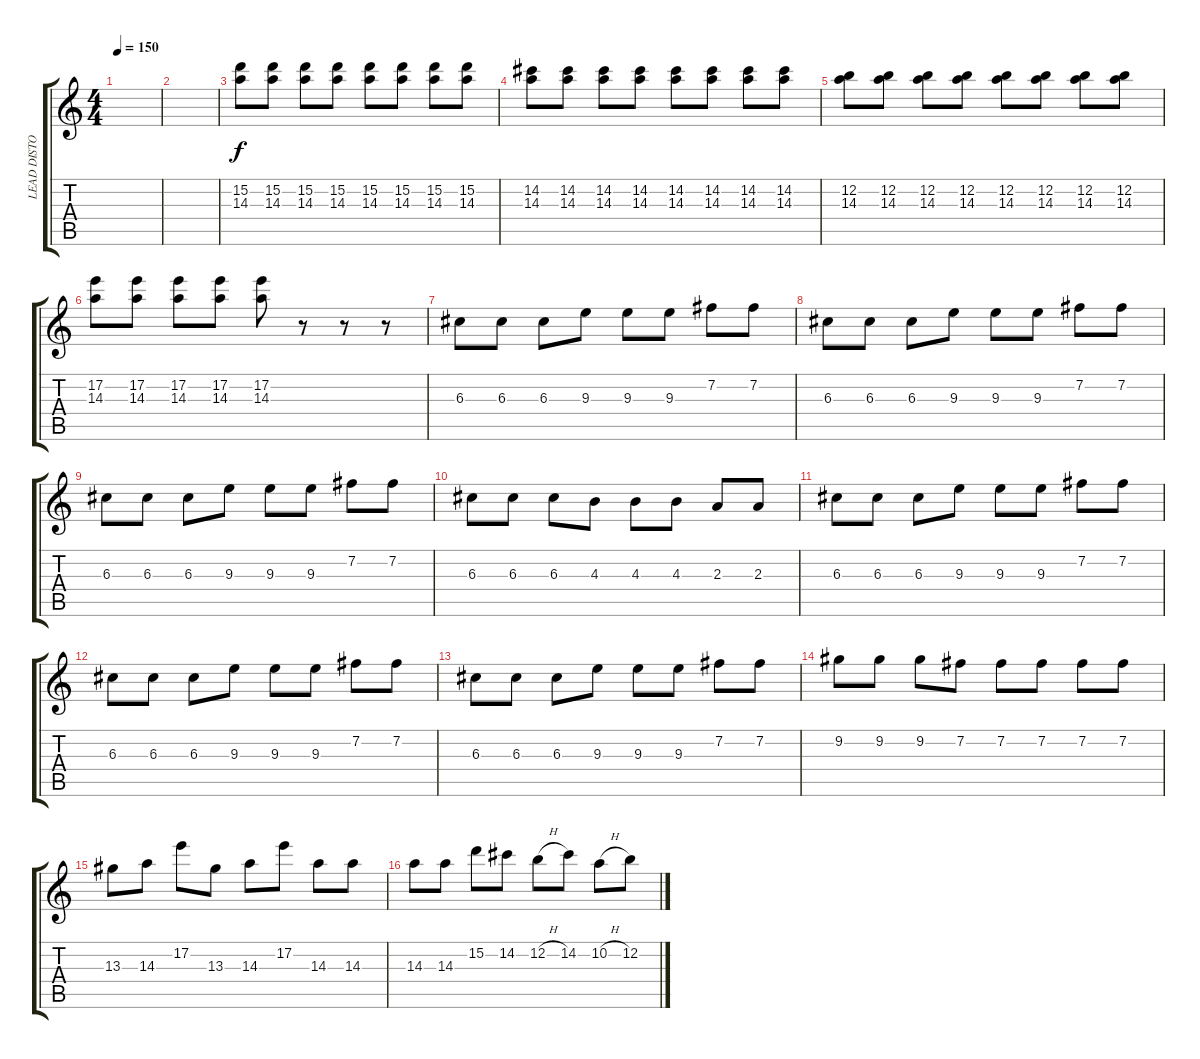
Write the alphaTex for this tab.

\track ("LEAD DISTORTED" "LEAD DISTO") {instrument overdrivenguitar}
\staff {score tabs}
\tuning (E4 B3 G3 D3 A2 D2) {hide}
\ts (4 4)
\tempo 150
\clef g2
\ks c
|
|
(15.2 14.3).8 (15.2 14.3).8 (15.2 14.3).8 (15.2 14.3).8 (15.2 14.3).8 (15.2 14.3).8 (15.2 14.3).8 (15.2 14.3).8 |
(14.2 14.3).8 (14.2 14.3).8 (14.2 14.3).8 (14.2 14.3).8 (14.2 14.3).8 (14.2 14.3).8 (14.2 14.3).8 (14.2 14.3).8 |
(12.2 14.3).8 (12.2 14.3).8 (12.2 14.3).8 (12.2 14.3).8 (12.2 14.3).8 (12.2 14.3).8 (12.2 14.3).8 (12.2 14.3).8 |
(17.2 14.3).8 (17.2 14.3).8 (17.2 14.3).8 (17.2 14.3).8 (17.2 14.3).8 r.8 r.8 r.8 |
6.3.8 6.3.8 6.3.8 9.3.8 9.3.8 9.3.8 7.2.8 7.2.8 |
6.3.8 6.3.8 6.3.8 9.3.8 9.3.8 9.3.8 7.2.8 7.2.8 |
6.3.8 6.3.8 6.3.8 9.3.8 9.3.8 9.3.8 7.2.8 7.2.8 |
6.3.8 6.3.8 6.3.8 4.3.8 4.3.8 4.3.8 2.3.8 2.3.8 |
6.3.8 6.3.8 6.3.8 9.3.8 9.3.8 9.3.8 7.2.8 7.2.8 |
6.3.8 6.3.8 6.3.8 9.3.8 9.3.8 9.3.8 7.2.8 7.2.8 |
6.3.8 6.3.8 6.3.8 9.3.8 9.3.8 9.3.8 7.2.8 7.2.8 |
9.2.8 9.2.8 9.2.8 7.2.8 7.2.8 7.2.8 7.2.8 7.2.8 |
13.3.8 14.3.8 17.2.8 13.3.8 14.3.8 17.2.8 14.3.8 14.3.8 |
14.3.8 14.3.8 15.2.8 14.2.8 12.2{h}.8 14.2.8 10.2{h}.8 12.2.8
